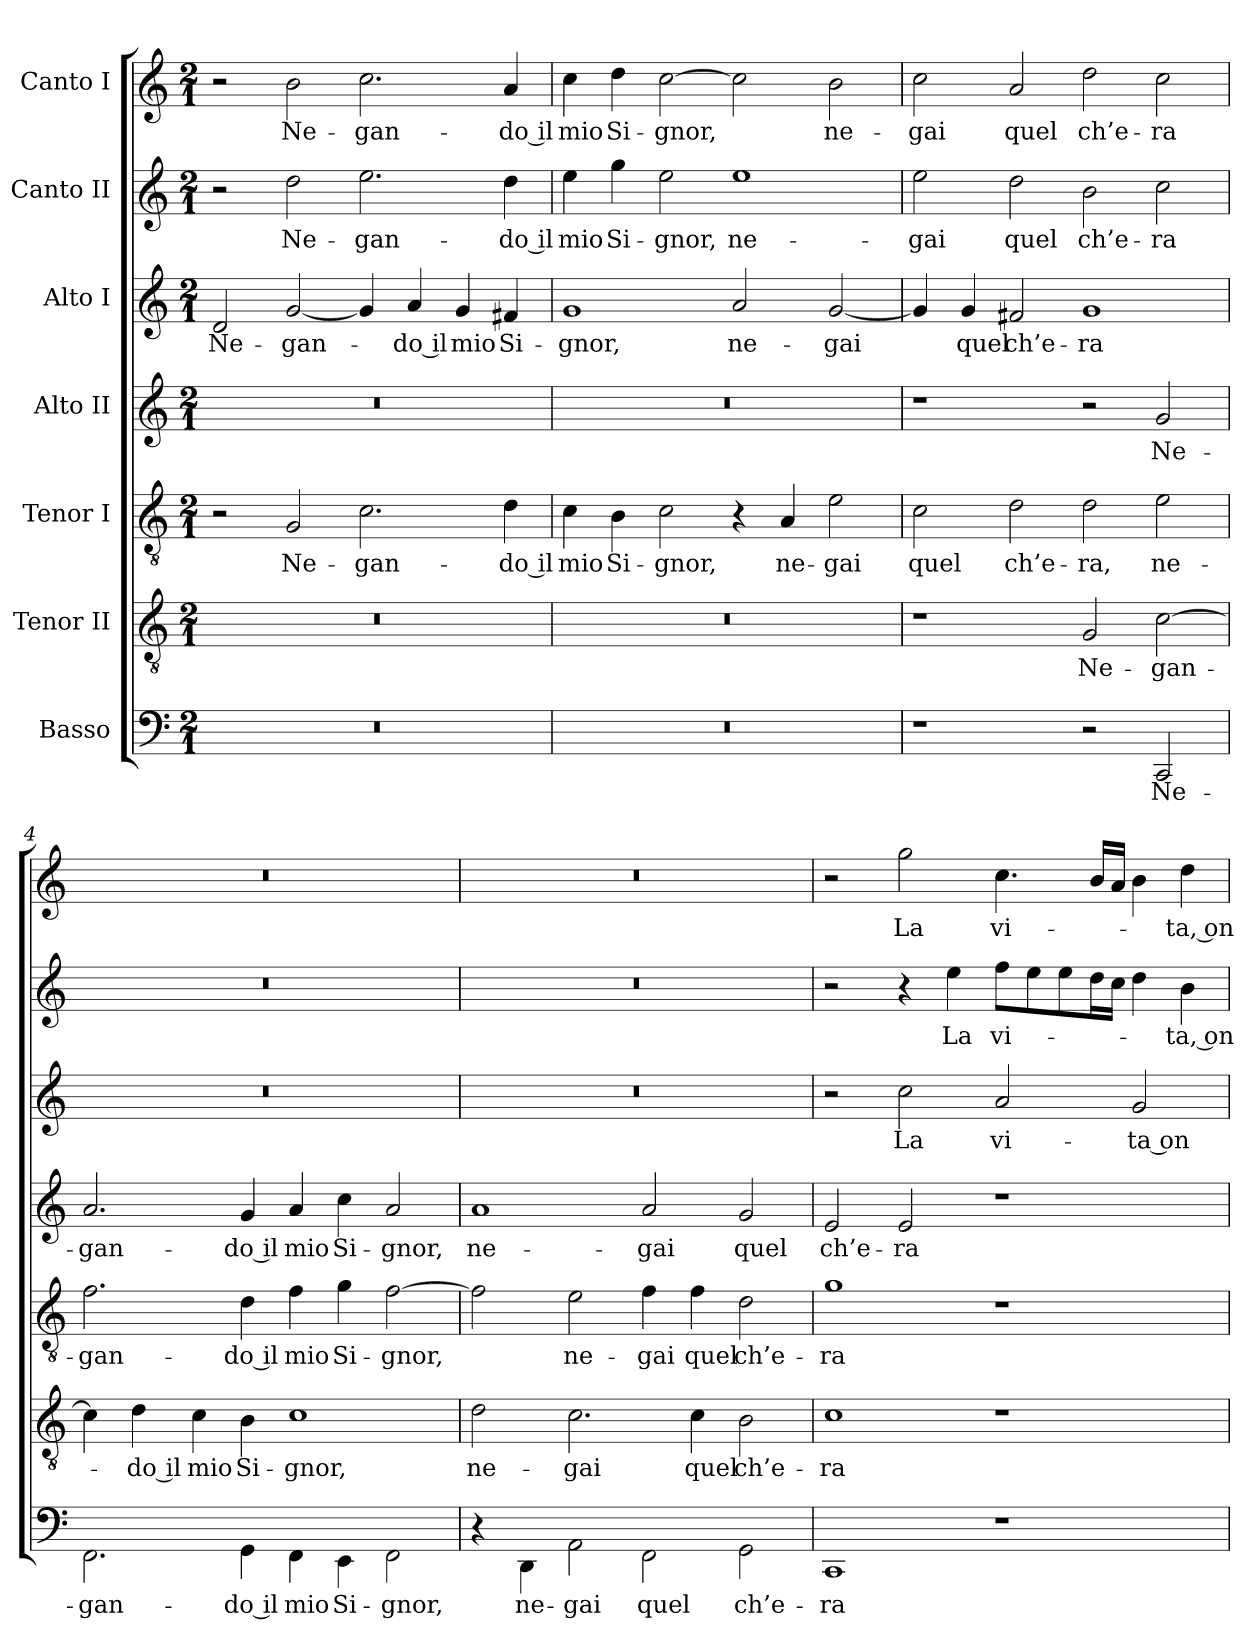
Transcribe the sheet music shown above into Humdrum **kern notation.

**kern	**text	**kern	**text	**kern	**text	**kern	**text	**kern	**text	**kern	**text	**kern	**text
*part7	*part7	*part6	*part6	*part5	*part5	*part4	*part4	*part3	*part3	*part2	*part2	*part1	*part1
*staff7	*staff7	*staff6	*staff6	*staff5	*staff5	*staff4	*staff4	*staff3	*staff3	*staff2	*staff2	*staff1	*staff1
*I"Basso	*	*I"Tenor II	*	*I"Tenor I	*	*I"Alto II	*	*I"Alto I	*	*I"Canto II	*	*I"Canto I	*
*clefF4	*	*clefGv2	*	*clefGv2	*	*clefG2	*	*clefG2	*	*clefG2	*	*clefG2	*
*k[]	*	*k[]	*	*k[]	*	*k[]	*	*k[]	*	*k[]	*	*k[]	*
*C:	*	*C:	*	*C:	*	*C:	*	*C:	*	*C:	*	*C:	*
*M2/1	*	*M2/1	*	*M2/1	*	*M2/1	*	*M2/1	*	*M2/1	*	*M2/1	*
=1	=1	=1	=1	=1	=1	=1	=1	=1	=1	=1	=1	=1	=1
0r	.	0r	.	2r	.	0r	.	2d/	Ne-	2r	.	2r	.
.	.	.	.	2G/	Ne-	.	.	[2g/	-gan-	2dd\	Ne-	2b\	Ne-
.	.	.	.	2.c\	-gan-	.	.	4g/]	.	2.ee\	-gan-	2.cc\	-gan-
.	.	.	.	.	.	.	.	4a/	-do il	.	.	.	.
.	.	.	.	.	.	.	.	4g/	mio	.	.	.	.
.	.	.	.	4d\	-do il	.	.	4f#X/	Si-	4dd\	-do il	4a/	-do il
=2	=2	=2	=2	=2	=2	=2	=2	=2	=2	=2	=2	=2	=2
0r	.	0r	.	4c\	mio	0r	.	1g/	-gnor,	4ee\	mio	4cc\	mio
.	.	.	.	4B\	Si-	.	.	.	.	4gg\	Si-	4dd\	Si-
.	.	.	.	2c\	-gnor,	.	.	.	.	2ee\	-gnor,	[2cc\	-gnor,
.	.	.	.	4r	.	.	.	2a/	ne-	1ee\	ne-	2cc\]	.
.	.	.	.	4A/	ne-	.	.	.	.	.	.	.	.
.	.	.	.	2e\	-gai	.	.	[2g/	-gai	.	.	2b\	ne-
=3	=3	=3	=3	=3	=3	=3	=3	=3	=3	=3	=3	=3	=3
1r	.	1r	.	2c\	quel	1r	.	4g/]	.	2ee\	-gai	2cc\	-gai
.	.	.	.	.	.	.	.	4g/	quel	.	.	.	.
.	.	.	.	2d\	ch’e-	.	.	2f#X/	ch’e-	2dd\	quel	2a/	quel
2r	.	2G/	Ne-	2d\	-ra,	2r	.	1g/	-ra	2b\	ch’e-	2dd\	ch’e-
2CC/	Ne-	[2c\	-gan-	2e\	ne-	2g/	Ne-	.	.	2cc\	-ra	2cc\	-ra
=4	=4	=4	=4	=4	=4	=4	=4	=4	=4	=4	=4	=4	=4
2.FF\	-gan-	4c\]	.	2.f\	-gan-	2.a/	-gan-	0r	.	0r	.	0r	.
.	.	4d\	-do il	.	.	.	.	.	.	.	.	.	.
.	.	4c\	mio	.	.	.	.	.	.	.	.	.	.
4GG\	-do il	4B\	Si-	4d\	-do il	4g/	-do il	.	.	.	.	.	.
4FF\	mio	1c\	-gnor,	4f\	mio	4a/	mio	.	.	.	.	.	.
4EE\	Si-	.	.	4g\	Si-	4cc\	Si-	.	.	.	.	.	.
2FF\	-gnor,	.	.	[2f\	-gnor,	2a/	-gnor,	.	.	.	.	.	.
!!LO:LB:g=z
=5	=5	=5	=5	=5	=5	=5	=5	=5	=5	=5	=5	=5	=5
4r	.	2d\	ne-	2f\]	.	1a/	ne-	0r	.	0r	.	0r	.
4DD\	ne-	.	.	.	.	.	.	.	.	.	.	.	.
2AA\	-gai	2.c\	-gai	2e\	ne-	.	.	.	.	.	.	.	.
2FF\	quel	.	.	4f\	-gai	2a/	-gai	.	.	.	.	.	.
.	.	4c\	quel	4f\	quel	.	.	.	.	.	.	.	.
2GG\	ch’e-	2B\	ch’e-	2d\	ch’e-	2g/	quel	.	.	.	.	.	.
=6	=6	=6	=6	=6	=6	=6	=6	=6	=6	=6	=6	=6	=6
1CC/	-ra	1c\	-ra	1g\	-ra	2e/	ch’e-	2r	.	2r	.	2r	.
.	.	.	.	.	.	2e/	-ra	2cc\	La	4r	.	2gg\	La
.	.	.	.	.	.	.	.	.	.	4ee\	La	.	.
1r	.	1r	.	1r	.	1r	.	2a/	vi-	8ff\L	vi-	4.cc\	vi-
.	.	.	.	.	.	.	.	.	.	8ee\	.	.	.
.	.	.	.	.	.	.	.	.	.	8ee\	.	.	.
.	.	.	.	.	.	.	.	.	.	16dd\L	.	16b/LL	.
.	.	.	.	.	.	.	.	.	.	16cc\JJ	.	16a/JJ	.
.	.	.	.	.	.	.	.	2g/	-ta on-	4dd\	.	4b\	.
.	.	.	.	.	.	.	.	.	.	4b\	-ta, on-	4dd\	-ta, on-
=	=	=	=	=	=	=	=	=	=	=	=	=	=
*-	*-	*-	*-	*-	*-	*-	*-	*-	*-	*-	*-	*-	*-
